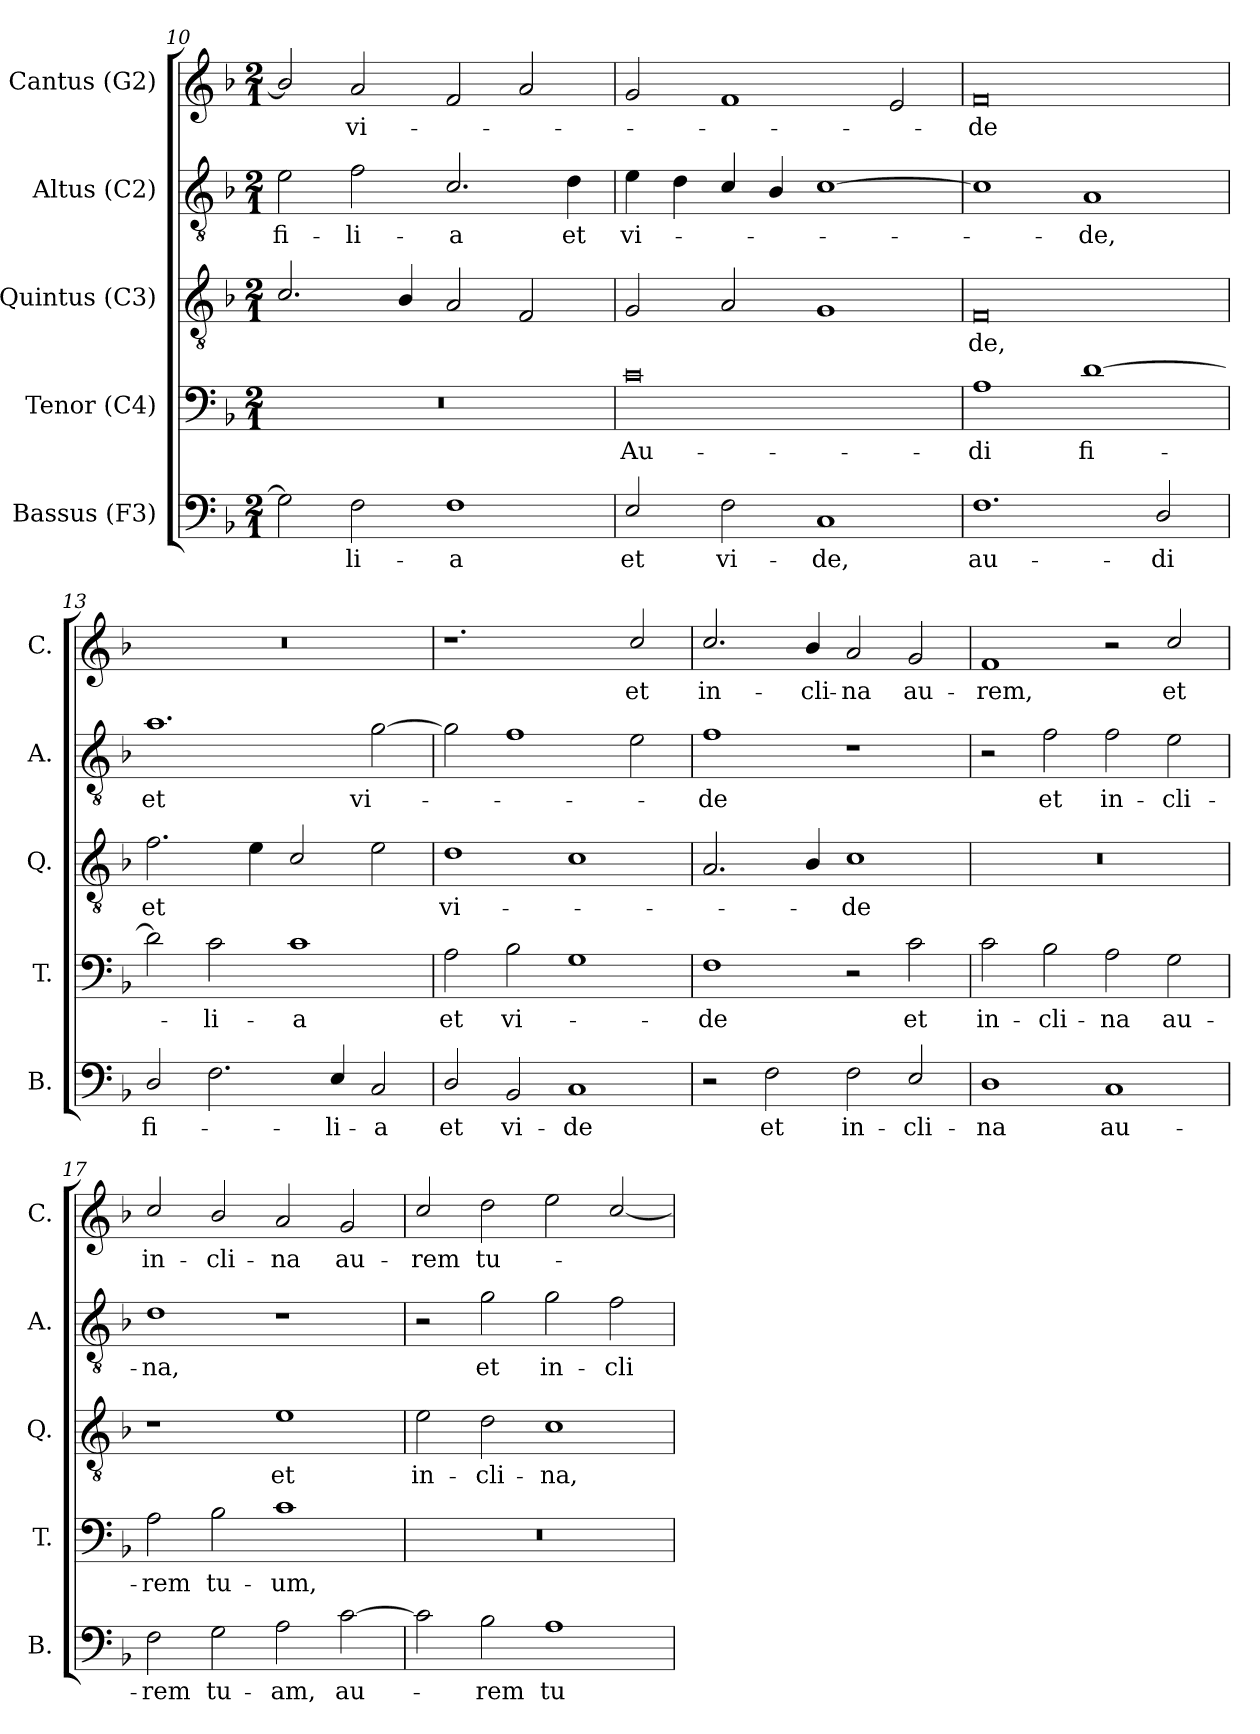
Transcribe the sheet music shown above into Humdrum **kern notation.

**kern	**text	**kern	**text	**kern	**text	**kern	**text	**kern	**text
*part5	*part5	*part4	*part4	*part3	*part3	*part2	*part2	*part1	*part1
*staff5	*staff5	*staff4	*staff4	*staff3	*staff3	*staff2	*staff2	*staff1	*staff1
*I"Bassus (F3)	*	*I"Tenor (C4)	*	*I"Quintus (C3)	*	*I"Altus (C2)	*	*I"Cantus (G2)	*
*I'B.	*	*I'T.	*	*I'Q.	*	*I'A.	*	*I'C.	*
*clefF4	*	*clefF4	*	*clefGv2	*	*clefGv2	*	*clefG2	*
*	*	*ITrd7c12	*	*ITrd7c12	*	*ITrd7c12	*	*	*
*k[b-]	*	*k[b-]	*	*k[b-]	*	*k[b-]	*	*k[b-]	*
*F:	*	*F:	*	*F:	*	*F:	*	*F:	*
*M2/1	*	*M2/1	*	*M2/1	*	*M2/1	*	*M2/1	*
=10	=10	=10	=10	=10	=10	=10	=10	=10	=10
!	!	!	!	!	!	!	!LO:LY:b	!	!
2G\]	.	0r	.	2.C/	.	2E\	fi-	2b-/]	.
!	!LO:LY:b	!	!	!	!	!	!LO:LY:b	!	!LO:LY:b
2F\	-li-	.	.	.	.	2F\	-li-	2a/	vi-
.	.	.	.	4BB-/	.	.	.	.	.
!	!LO:LY:b	!	!	!	!	!	!LO:LY:b	!	!
1F	-a	.	.	2AA/	.	2.C/	-a	2f/	.
.	.	.	.	2FF/	.	.	.	2a/	.
!	!	!	!	!	!	!	!LO:LY:b	!	!
.	.	.	.	.	.	4D\	et	.	.
=11	=11	=11	=11	=11	=11	=11	=11	=11	=11
!	!LO:LY:b	!	!LO:LY:b	!	!	!	!LO:LY:b	!	!
2E/	et	0C	Au-	2GG/	.	4E\	vi-	2g/	.
.	.	.	.	.	.	4D\	.	.	.
!	!LO:LY:b	!	!	!	!	!	!	!	!
2F\	vi-	.	.	2AA/	.	4C/	.	1f	.
.	.	.	.	.	.	4BB-/	.	.	.
!	!LO:LY:b	!	!	!	!	!	!	!	!
1C	-de,	.	.	1GG	.	[1C	.	.	.
.	.	.	.	.	.	.	.	2e/	.
=12	=12	=12	=12	=12	=12	=12	=12	=12	=12
!	!LO:LY:b	!	!LO:LY:b	!	!LO:LY:b	!	!	!	!LO:LY:b
1.F	au-	1AA	-di	0FF	-de,	1C]	.	0f	-de
!	!	!	!LO:LY:b	!	!	!	!LO:LY:b	!	!
.	.	[1D	fi-	.	.	1AA	-de,	.	.
!	!LO:LY:b	!	!	!	!	!	!	!	!
2D/	-di	.	.	.	.	.	.	.	.
=13	=13	=13	=13	=13	=13	=13	=13	=13	=13
!	!LO:LY:b	!	!	!	!LO:LY:b	!	!LO:LY:b	!	!
2D/	fi-	2D\]	.	2.F\	et	1.A	et	0r	.
!	!	!	!LO:LY:b	!	!	!	!	!	!
2.F\	.	2C\	-li-	.	.	.	.	.	.
.	.	.	.	4E\	.	.	.	.	.
!	!	!	!LO:LY:b	!	!	!	!	!	!
.	.	1C	-a	2C/	.	.	.	.	.
!	!LO:LY:b	!	!	!	!	!	!	!	!
4E/	-li-	.	.	.	.	.	.	.	.
!	!LO:LY:b	!	!	!	!	!	!LO:LY:b	!	!
2C/	-a	.	.	2E\	.	[2G\	vi-	.	.
=14	=14	=14	=14	=14	=14	=14	=14	=14	=14
!	!LO:LY:b	!	!LO:LY:b	!	!LO:LY:b	!	!	!	!
2D/	et	2AA\	et	1D	vi-	2G\]	.	1.r	.
!	!LO:LY:b	!	!LO:LY:b	!	!	!	!	!	!
2BB-/	vi-	2BB-\	vi-	.	.	1F	.	.	.
!	!LO:LY:b	!	!	!	!	!	!	!	!
1C	-de	1GG	.	1C	.	.	.	.	.
!	!	!	!	!	!	!	!	!	!LO:LY:b
.	.	.	.	.	.	2E\	.	2cc/	et
=15	=15	=15	=15	=15	=15	=15	=15	=15	=15
!	!	!	!LO:LY:b	!	!	!	!LO:LY:b	!	!LO:LY:b
2r	.	1FF	-de	2.AA/	.	1F	-de	2.cc/	in-
!	!LO:LY:b	!	!	!	!	!	!	!	!
2F\	et	.	.	.	.	.	.	.	.
!	!	!	!	!	!	!	!	!	!LO:LY:b
.	.	.	.	4BB-/	.	.	.	4b-/	-cli-
!	!LO:LY:b	!	!	!	!LO:LY:b	!	!	!	!LO:LY:b
2F\	in-	2r	.	1C	-de	1r	.	2a/	-na
!	!LO:LY:b	!	!LO:LY:b	!	!	!	!	!	!LO:LY:b
2E/	-cli-	2C\	et	.	.	.	.	2g/	au-
=16	=16	=16	=16	=16	=16	=16	=16	=16	=16
!	!LO:LY:b	!	!LO:LY:b	!	!	!	!	!	!LO:LY:b
1D	-na	2C\	in-	0r	.	2r	.	1f	-rem,
!	!	!	!LO:LY:b	!	!	!	!LO:LY:b	!	!
.	.	2BB-\	-cli-	.	.	2F\	et	.	.
!	!LO:LY:b	!	!LO:LY:b	!	!	!	!LO:LY:b	!	!
1C	au-	2AA\	-na	.	.	2F\	in-	2r	.
!	!	!	!LO:LY:b	!	!	!	!LO:LY:b	!	!LO:LY:b
.	.	2GG\	au-	.	.	2E\	-cli-	2cc/	et
=17	=17	=17	=17	=17	=17	=17	=17	=17	=17
!	!LO:LY:b	!	!LO:LY:b	!	!	!	!LO:LY:b	!	!LO:LY:b
2F\	-rem	2AA\	-rem	1r	.	1D	-na,	2cc/	in-
!	!LO:LY:b	!	!LO:LY:b	!	!	!	!	!	!LO:LY:b
2G\	tu-	2BB-\	tu-	.	.	.	.	2b-/	-cli-
!	!LO:LY:b	!	!LO:LY:b	!	!LO:LY:b	!	!	!	!LO:LY:b
2A\	-am,	1C	-um,	1E	et	1r	.	2a/	-na
!	!LO:LY:b	!	!	!	!	!	!	!	!LO:LY:b
[2c\	au-	.	.	.	.	.	.	2g/	au-
=18	=18	=18	=18	=18	=18	=18	=18	=18	=18
!	!	!	!	!	!LO:LY:b	!	!	!	!LO:LY:b
2c\]	.	0r	.	2E\	in-	2r	.	2cc/	-rem
!	!LO:LY:b	!	!	!	!LO:LY:b	!	!LO:LY:b	!	!LO:LY:b
2B-\	-rem	.	.	2D\	-cli-	2G\	et	2dd\	tu-
!	!LO:LY:b	!	!	!	!LO:LY:b	!	!LO:LY:b	!	!
1A	tu-	.	.	1C	-na,	2G\	in-	2ee\	.
!	!	!	!	!	!	!	!LO:LY:b	!	!
.	.	.	.	.	.	2F\	-cli-	[2cc/	.
=	=	=	=	=	=	=	=	=	=
*-	*-	*-	*-	*-	*-	*-	*-	*-	*-
